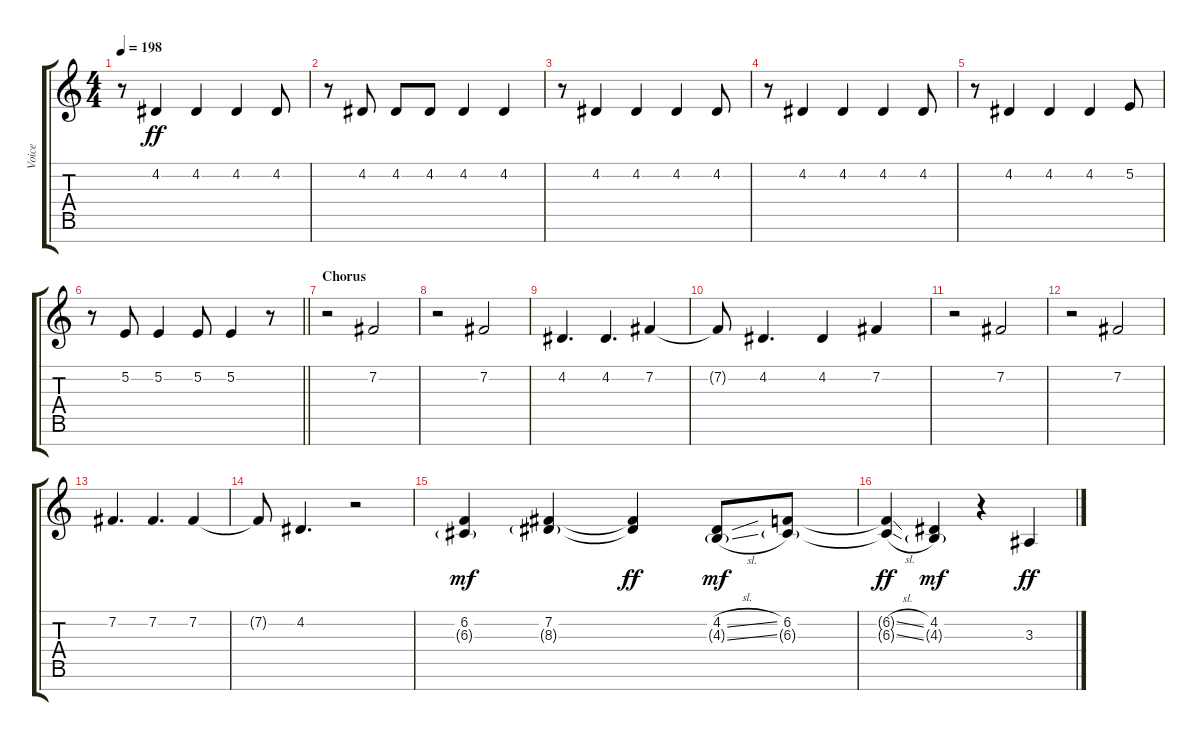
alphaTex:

\track ("Voice" "Voice") {instrument violin}
\staff {score tabs}
\tuning (E4 B3 G3 D3 A2 E2 B1) {hide}
\ts (4 4)
\tempo 198
\clef g2
\ks c
r.8{dy ff} 4.2.4 4.2.4 4.2.4 4.2.8 |
r.8 4.2.8 4.2.8 4.2.8 4.2.4 4.2.4 |
r.8 4.2.4 4.2.4 4.2.4 4.2.8 |
r.8 4.2.4 4.2.4 4.2.4 4.2.8 |
r.8 4.2.4 4.2.4 4.2.4 5.2.8 |
\barLineRight lightlight
r.8 5.2.8 5.2.4 5.2.8 5.2.4 r.8 |
\section ("" "Chorus")
r.2 7.2.2 |
r.2 7.2.2 |
4.2.4{d} 4.2.4{d} 7.2.4 |
7.2{t}.8 4.2.4{d} 4.2.4 7.2.4 |
r.2 7.2.2 |
r.2 7.2.2 |
7.2.4{d} 7.2.4{d} 7.2.4 |
7.2{t}.8 4.2.4{d} r.2 |
(6.2 6.3{g}).4{dy mf} (7.2 8.3{g}).4 (7.2{t} 8.3{t}).4{dy ff} (4.2{sl} 4.3{sl g}).8{dy mf} (6.2 6.3{g}).8 |
(6.2{sl t} 6.3{sl t}).4{dy ff} (4.2 4.3{g}).4{dy mf} r.4 3.3.4{dy ff}
